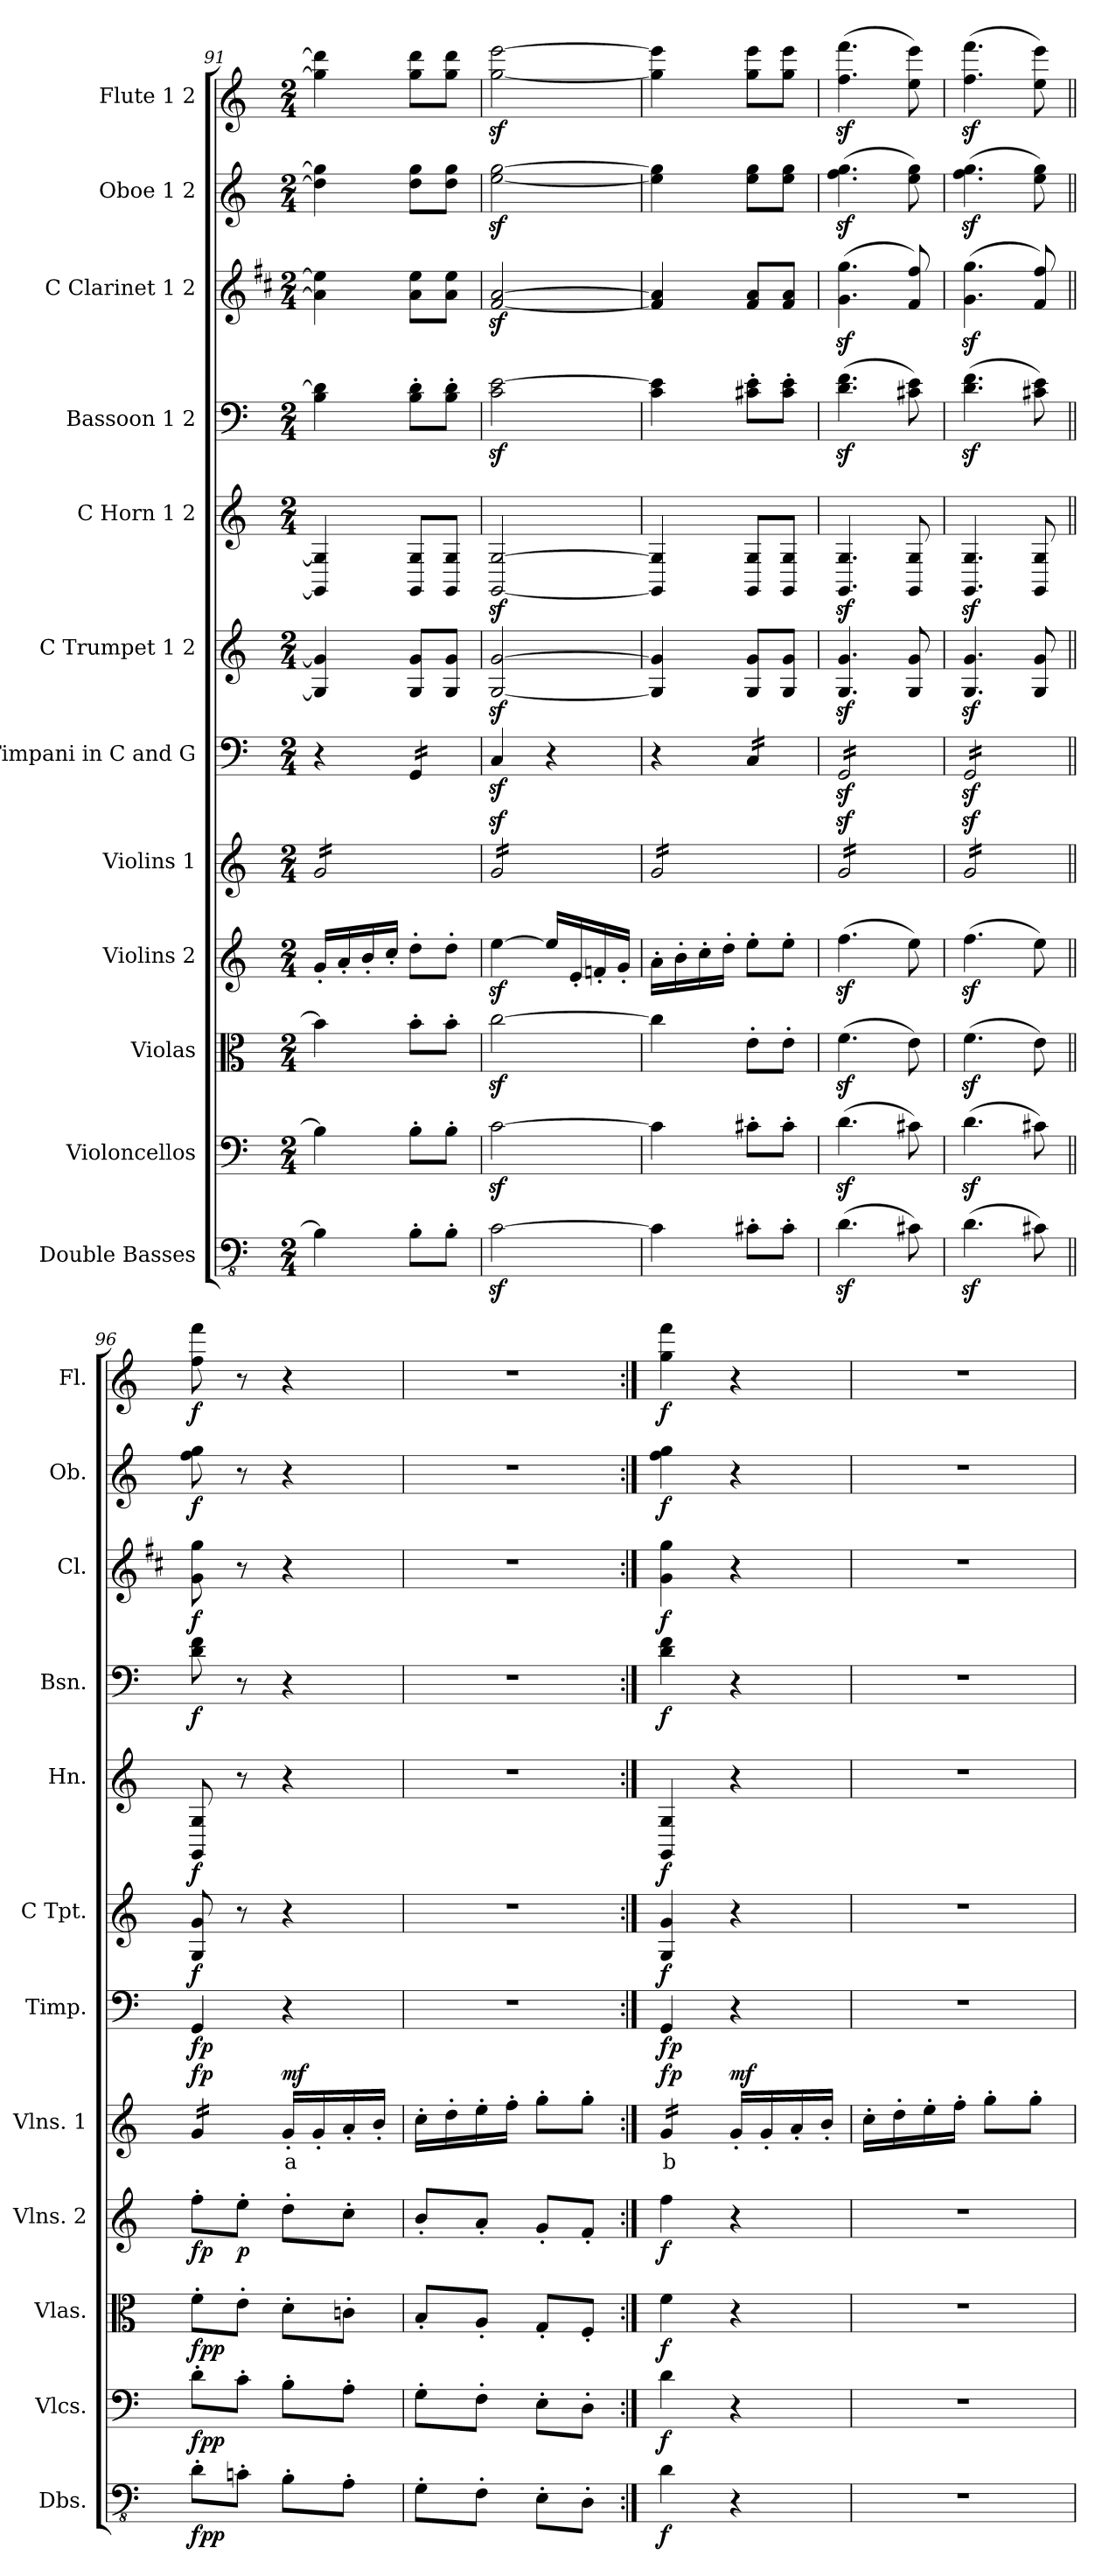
**kern	**dynam	**kern	**dynam	**kern	**dynam	**kern	**dynam	**kern	**text	**dynam	**kern	**dynam	**kern	**dynam	**kern	**dynam	**kern	**dynam	**kern	**dynam	**kern	**dynam	**kern	**dynam
*part12	*part12	*part11	*part11	*part10	*part10	*part9	*part9	*part8	*part8	*part8	*part7	*part7	*part6	*part6	*part5	*part5	*part4	*part4	*part3	*part3	*part2	*part2	*part1	*part1
*staff12	*staff12	*staff11	*staff11	*staff10	*staff10	*staff9	*staff9	*staff8	*staff8	*staff8	*staff7	*staff7	*staff6	*staff6	*staff5	*staff5	*staff4	*staff4	*staff3	*staff3	*staff2	*staff2	*staff1	*staff1
*I"Double Basses	*	*I"Violoncellos	*	*I"Violas	*	*I"Violins 2	*	*I"Violins 1	*	*	*I"Timpani in C and G	*	*I"C Trumpet 1 2	*	*I"C Horn  1 2	*	*I"Bassoon 1 2	*	*I"C Clarinet 1 2	*	*I"Oboe 1 2	*	*I"Flute 1 2	*
*I'Dbs.	*	*I'Vlcs.	*	*I'Vlas.	*	*I'Vlns. 2	*	*I'Vlns. 1	*	*	*I'Timp.	*	*I'C Tpt.	*	*I'Hn.	*	*I'Bsn.	*	*I'Cl.	*	*I'Ob.	*	*I'Fl.	*
*clefFv4	*	*clefF4	*	*clefC3	*	*clefG2	*	*clefG2	*	*	*clefF4	*	*clefG2	*	*clefG2	*	*clefF4	*	*clefG2	*	*clefG2	*	*clefG2	*
*	*	*	*	*	*	*	*	*	*	*	*	*	*	*	*ITrd7c12	*	*	*	*ITrd1c2	*	*	*	*	*
*k[]	*	*k[]	*	*k[]	*	*k[]	*	*k[]	*	*	*k[]	*	*k[]	*	*k[]	*	*k[]	*	*k[]	*	*k[]	*	*k[]	*
*M2/4	*	*M2/4	*	*M2/4	*	*M2/4	*	*M2/4	*	*	*M2/4	*	*M2/4	*	*M2/4	*	*M2/4	*	*M2/4	*	*M2/4	*	*M2/4	*
=91	=91	=91	=91	=91	=91	=91	=91	=91	=91	=91	=91	=91	=91	=91	=91	=91	=91	=91	=91	=91	=91	=91	=91	=91
*	*	*	*	*	*	*	*	*tremolo	*	*	*	*	*	*	*	*	*	*	*	*	*	*	*	*
4BB\]	.	4B\]	.	4b\]	.	16g'/LL	.	16g/LL	.	.	4r	.	4G/] 4g/]	.	4GGG/] 4GG/]	.	4B\ 4d\]	.	4g\] 4dd\]	.	4dd\] 4gg\]	.	4gg\] 4ddd\]	.
.	.	.	.	.	.	16a'/	.	16g/	.	.	.	.	.	.	.	.	.	.	.	.	.	.	.	.
.	.	.	.	.	.	16b'/	.	16g/	.	.	.	.	.	.	.	.	.	.	.	.	.	.	.	.
.	.	.	.	.	.	16cc'/JJ	.	16g/	.	.	.	.	.	.	.	.	.	.	.	.	.	.	.	.
*	*	*	*	*	*	*	*	*	*	*	*tremolo	*	*	*	*	*	*	*	*	*	*	*	*	*
8BB'\L	.	8B'\L	.	8b'\L	.	8dd'\L	.	16g/	.	.	16GG/LL	.	8G/ 8g/L	.	8GGG/ 8GG/L	.	8B\' 8d\'L	.	8g\ 8dd\L	.	8dd\ 8gg\L	.	8gg\ 8ddd\L	.
.	.	.	.	.	.	.	.	16g/	.	.	16GG/	.	.	.	.	.	.	.	.	.	.	.	.	.
8BB'\J	.	8B'\J	.	8b'\J	.	8dd'\J	.	16g/	.	.	16GG/	.	8G/ 8g/J	.	8GGG/ 8GG/J	.	8B\' 8d\'J	.	8g\ 8dd\J	.	8dd\ 8gg\J	.	8gg\ 8ddd\J	.
.	.	.	.	.	.	.	.	16g/JJ	.	.	16GG/JJ	.	.	.	.	.	.	.	.	.	.	.	.	.
*	*	*	*	*	*	*	*	*	*	*	*Xtremolo	*	*	*	*	*	*	*	*	*	*	*	*	*
=92	=92	=92	=92	=92	=92	=92	=92	=92	=92	=92	=92	=92	=92	=92	=92	=92	=92	=92	=92	=92	=92	=92	=92	=92
[2Cz<\	.	[2cz<\	.	[2ccz<\	.	[4eez<\	.	16gz</LL	.	.	4Cz</	.	[2G/z< [2g/z<	.	[2GGG/z< [2GG/z<	.	2c\z< [2e\z<	.	[2e/z< [2g/z<	.	[2ee\z< [2gg\z<	.	[2gg\z< [2eee\z<	.
.	.	.	.	.	.	.	.	16gz</	.	.	.	.	.	.	.	.	.	.	.	.	.	.	.	.
.	.	.	.	.	.	.	.	16gz</	.	.	.	.	.	.	.	.	.	.	.	.	.	.	.	.
.	.	.	.	.	.	.	.	16gz</	.	.	.	.	.	.	.	.	.	.	.	.	.	.	.	.
.	.	.	.	.	.	16ee/LL]	.	16gz</	.	.	4r	.	.	.	.	.	.	.	.	.	.	.	.	.
.	.	.	.	.	.	16e'/	.	16gz</	.	.	.	.	.	.	.	.	.	.	.	.	.	.	.	.
.	.	.	.	.	.	16fn'/	.	16gz</	.	.	.	.	.	.	.	.	.	.	.	.	.	.	.	.
.	.	.	.	.	.	16g'/JJ	.	16gz</JJ	.	.	.	.	.	.	.	.	.	.	.	.	.	.	.	.
=93	=93	=93	=93	=93	=93	=93	=93	=93	=93	=93	=93	=93	=93	=93	=93	=93	=93	=93	=93	=93	=93	=93	=93	=93
4C\]	.	4c\]	.	4cc\]	.	16a'\LL	.	16g/LL	.	.	4r	.	4G/] 4g/]	.	4GGG/] 4GG/]	.	4c\ 4e\]	.	4e/] 4g/]	.	4ee\] 4gg\]	.	4gg\] 4eee\]	.
.	.	.	.	.	.	16b'\	.	16g/	.	.	.	.	.	.	.	.	.	.	.	.	.	.	.	.
.	.	.	.	.	.	16cc'\	.	16g/	.	.	.	.	.	.	.	.	.	.	.	.	.	.	.	.
.	.	.	.	.	.	16dd'\JJ	.	16g/	.	.	.	.	.	.	.	.	.	.	.	.	.	.	.	.
*	*	*	*	*	*	*	*	*	*	*	*tremolo	*	*	*	*	*	*	*	*	*	*	*	*	*
8C#X'\L	.	8c#X'\L	.	8e'\L	.	8ee'\L	.	16g/	.	.	16C/LL	.	8G/ 8g/L	.	8GGG/ 8GG/L	.	8c#X\' 8e\'L	.	8e/ 8g/L	.	8ee\ 8gg\L	.	8gg\ 8eee\L	.
.	.	.	.	.	.	.	.	16g/	.	.	16C/	.	.	.	.	.	.	.	.	.	.	.	.	.
8C#'\J	.	8c#'\J	.	8e'\J	.	8ee'\J	.	16g/	.	.	16C/	.	8G/ 8g/J	.	8GGG/ 8GG/J	.	8c#\' 8e\'J	.	8e/ 8g/J	.	8ee\ 8gg\J	.	8gg\ 8eee\J	.
.	.	.	.	.	.	.	.	16g/JJ	.	.	16C/JJ	.	.	.	.	.	.	.	.	.	.	.	.	.
=94	=94	=94	=94	=94	=94	=94	=94	=94	=94	=94	=94	=94	=94	=94	=94	=94	=94	=94	=94	=94	=94	=94	=94	=94
(>4.Dz<\	.	(>4.dz<\	.	(>4.fz<\	.	(>4.ffz<\	.	16gz</LL	.	.	16GGz</LL	.	4.G/z< 4.g/z<	.	4.GGG/z< 4.GG/z<	.	(>4.d\z< 4.f\z<	.	(>4.f\z< 4.ff\z<	.	(>4.ff\z< 4.gg\z<	.	(>4.ff\z< 4.fff\z<	.
.	.	.	.	.	.	.	.	16gz</	.	.	16GGz</	.	.	.	.	.	.	.	.	.	.	.	.	.
.	.	.	.	.	.	.	.	16gz</	.	.	16GGz</	.	.	.	.	.	.	.	.	.	.	.	.	.
.	.	.	.	.	.	.	.	16gz</	.	.	16GGz</	.	.	.	.	.	.	.	.	.	.	.	.	.
.	.	.	.	.	.	.	.	16gz</	.	.	16GGz</	.	.	.	.	.	.	.	.	.	.	.	.	.
.	.	.	.	.	.	.	.	16gz</	.	.	16GGz</	.	.	.	.	.	.	.	.	.	.	.	.	.
8C#X\)	.	8c#X\)	.	8e\)	.	8ee\)	.	16gz</	.	.	16GGz</	.	8G/ 8g/	.	8GGG/ 8GG/	.	8c#X\ 8e\)	.	8e/ 8ee/)	.	8ee\ 8gg\)	.	8ee\ 8eee\)	.
.	.	.	.	.	.	.	.	16gz</JJ	.	.	16GGz</JJ	.	.	.	.	.	.	.	.	.	.	.	.	.
=95	=95	=95	=95	=95	=95	=95	=95	=95	=95	=95	=95	=95	=95	=95	=95	=95	=95	=95	=95	=95	=95	=95	=95	=95
(>4.Dz<\	.	(>4.dz<\	.	(>4.fz<\	.	(>4.ffz<\	.	16gz</LL	.	.	16GGz</LL	.	4.G/z< 4.g/z<	.	4.GGG/z< 4.GG/z<	.	(>4.d\z< 4.f\z<	.	(>4.f\z< 4.ff\z<	.	(>4.ff\z< 4.gg\z<	.	(>4.ff\z< 4.fff\z<	.
.	.	.	.	.	.	.	.	16gz</	.	.	16GGz</	.	.	.	.	.	.	.	.	.	.	.	.	.
.	.	.	.	.	.	.	.	16gz</	.	.	16GGz</	.	.	.	.	.	.	.	.	.	.	.	.	.
.	.	.	.	.	.	.	.	16gz</	.	.	16GGz</	.	.	.	.	.	.	.	.	.	.	.	.	.
.	.	.	.	.	.	.	.	16gz</	.	.	16GGz</	.	.	.	.	.	.	.	.	.	.	.	.	.
.	.	.	.	.	.	.	.	16gz</	.	.	16GGz</	.	.	.	.	.	.	.	.	.	.	.	.	.
8C#X\)	.	8c#X\)	.	8e\)	.	8ee\)	.	16gz</	.	.	16GGz</	.	8G/ 8g/	.	8GGG/ 8GG/	.	8c#X\ 8e\)	.	8e/ 8ee/)	.	8ee\ 8gg\)	.	8ee\ 8eee\)	.
.	.	.	.	.	.	.	.	16gz</JJ	.	.	16GGz</JJ	.	.	.	.	.	.	.	.	.	.	.	.	.
*	*	*	*	*	*	*	*	*	*	*	*Xtremolo	*	*	*	*	*	*	*	*	*	*	*	*	*
=96||	=96||	=96||	=96||	=96||	=96||	=96||	=96||	=96||	=96||	=96||	=96||	=96||	=96||	=96||	=96||	=96||	=96||	=96||	=96||	=96||	=96||	=96||	=96||	=96||
!	!LO:DY:b	!	!	!	!	!	!	!	!	!	!	!	!	!	!	!	!	!	!	!	!	!	!	!
!	!LO:DY:n=1:b	!	!LO:DY:b	!	!	!	!	!	!	!	!	!	!	!	!	!	!	!	!	!	!	!	!	!
!	!	!	!LO:DY:n=1:b	!	!LO:DY:b	!	!	!	!	!	!	!	!	!	!	!	!	!	!	!	!	!	!	!
!	!	!	!	!	!LO:DY:n=1:b	!	!LO:DY:b	!	!	!LO:DY:b	!	!LO:DY:b	!	!LO:DY:b	!	!LO:DY:b	!	!LO:DY:b	!	!LO:DY:b	!	!LO:DY:b	!	!LO:DY:b
8D'\L	fp p	8d'\L	fp p	8f'\L	fp p	8ff'\L	fp	16g/LL	.	fp	4GG/	fp	8G/ 8g/	f	8GGG/ 8GG/	f	8d\ 8f\	f	8f\ 8ff\	f	8ff\ 8gg\	f	8ff\ 8fff\	f
.	.	.	.	.	.	.	.	16g/	.	.	.	.	.	.	.	.	.	.	.	.	.	.	.	.
!	!	!	!	!	!	!	!LO:DY:b	!	!	!	!	!	!	!	!	!	!	!	!	!	!	!	!	!
8Cn'\J	.	8c'\J	.	8e'\J	.	8ee'\J	p	16g/	.	.	.	.	8r	.	8r	.	8r	.	8r	.	8r	.	8r	.
.	.	.	.	.	.	.	.	16g/JJ	.	.	.	.	.	.	.	.	.	.	.	.	.	.	.	.
*	*	*	*	*	*	*	*	*Xtremolo	*	*	*	*	*	*	*	*	*	*	*	*	*	*	*	*
!	!	!	!	!	!	!	!	!	!	!LO:DY:b	!	!	!	!	!	!	!	!	!	!	!	!	!	!
8BB'\L	.	8B'\L	.	8d'\L	.	8dd'\L	.	16g'/LL	a	mf	4r	.	4r	.	4r	.	4r	.	4r	.	4r	.	4r	.
.	.	.	.	.	.	.	.	16g'/	.	.	.	.	.	.	.	.	.	.	.	.	.	.	.	.
8AA'\J	.	8A'\J	.	8cn'\J	.	8cc'\J	.	16a'/	.	.	.	.	.	.	.	.	.	.	.	.	.	.	.	.
.	.	.	.	.	.	.	.	16b'/JJ	.	.	.	.	.	.	.	.	.	.	.	.	.	.	.	.
=97	=97	=97	=97	=97	=97	=97	=97	=97	=97	=97	=97	=97	=97	=97	=97	=97	=97	=97	=97	=97	=97	=97	=97	=97
8GG'\L	.	8G'\L	.	8B'/L	.	8b'/L	.	16cc'\LL	.	.	2r	.	2r	.	2r	.	2r	.	2r	.	2r	.	2r	.
.	.	.	.	.	.	.	.	16dd'\	.	.	.	.	.	.	.	.	.	.	.	.	.	.	.	.
8FF'\J	.	8F'\J	.	8A'/J	.	8a'/J	.	16ee'\	.	.	.	.	.	.	.	.	.	.	.	.	.	.	.	.
.	.	.	.	.	.	.	.	16ff'\JJ	.	.	.	.	.	.	.	.	.	.	.	.	.	.	.	.
8EE'\L	.	8E'\L	.	8G'/L	.	8g'/L	.	8gg'\L	.	.	.	.	.	.	.	.	.	.	.	.	.	.	.	.
8DD'\J	.	8D'\J	.	8F'/J	.	8f'/J	.	8gg'\J	.	.	.	.	.	.	.	.	.	.	.	.	.	.	.	.
=98:|!	=98:|!	=98:|!	=98:|!	=98:|!	=98:|!	=98:|!	=98:|!	=98:|!	=98:|!	=98:|!	=98:|!	=98:|!	=98:|!	=98:|!	=98:|!	=98:|!	=98:|!	=98:|!	=98:|!	=98:|!	=98:|!	=98:|!	=98:|!	=98:|!
!	!LO:DY:b	!	!LO:DY:b	!	!LO:DY:b	!	!LO:DY:b	!	!	!LO:DY:b	!	!LO:DY:b	!	!LO:DY:b	!	!LO:DY:b	!	!LO:DY:b	!	!LO:DY:b	!	!LO:DY:b	!	!LO:DY:b
*	*	*	*	*	*	*	*	*tremolo	*	*	*	*	*	*	*	*	*	*	*	*	*	*	*	*
4D\	f	4d\	f	4f\	f	4ff\	f	16g/LL	b	fp	4GG/	fp	4G/ 4g/	f	4GGG/ 4GG/	f	4d\ 4f\	f	4f\ 4ff\	f	4ff\ 4gg\	f	4gg\ 4fff\	f
.	.	.	.	.	.	.	.	16g/	.	.	.	.	.	.	.	.	.	.	.	.	.	.	.	.
.	.	.	.	.	.	.	.	16g/	.	.	.	.	.	.	.	.	.	.	.	.	.	.	.	.
.	.	.	.	.	.	.	.	16g/JJ	.	.	.	.	.	.	.	.	.	.	.	.	.	.	.	.
*	*	*	*	*	*	*	*	*Xtremolo	*	*	*	*	*	*	*	*	*	*	*	*	*	*	*	*
!	!	!	!	!	!	!	!	!	!	!LO:DY:b	!	!	!	!	!	!	!	!	!	!	!	!	!	!
4r	.	4r	.	4r	.	4r	.	16g'/LL	.	mf	4r	.	4r	.	4r	.	4r	.	4r	.	4r	.	4r	.
.	.	.	.	.	.	.	.	16g'/	.	.	.	.	.	.	.	.	.	.	.	.	.	.	.	.
.	.	.	.	.	.	.	.	16a'/	.	.	.	.	.	.	.	.	.	.	.	.	.	.	.	.
.	.	.	.	.	.	.	.	16b'/JJ	.	.	.	.	.	.	.	.	.	.	.	.	.	.	.	.
=99	=99	=99	=99	=99	=99	=99	=99	=99	=99	=99	=99	=99	=99	=99	=99	=99	=99	=99	=99	=99	=99	=99	=99	=99
2r	.	2r	.	2r	.	2r	.	16cc'\LL	.	.	2r	.	2r	.	2r	.	2r	.	2r	.	2r	.	2r	.
.	.	.	.	.	.	.	.	16dd'\	.	.	.	.	.	.	.	.	.	.	.	.	.	.	.	.
.	.	.	.	.	.	.	.	16ee'\	.	.	.	.	.	.	.	.	.	.	.	.	.	.	.	.
.	.	.	.	.	.	.	.	16ff'\JJ	.	.	.	.	.	.	.	.	.	.	.	.	.	.	.	.
.	.	.	.	.	.	.	.	8gg'\L	.	.	.	.	.	.	.	.	.	.	.	.	.	.	.	.
.	.	.	.	.	.	.	.	8gg'\J	.	.	.	.	.	.	.	.	.	.	.	.	.	.	.	.
=	=	=	=	=	=	=	=	=	=	=	=	=	=	=	=	=	=	=	=	=	=	=	=	=
*-	*-	*-	*-	*-	*-	*-	*-	*-	*-	*-	*-	*-	*-	*-	*-	*-	*-	*-	*-	*-	*-	*-	*-	*-
